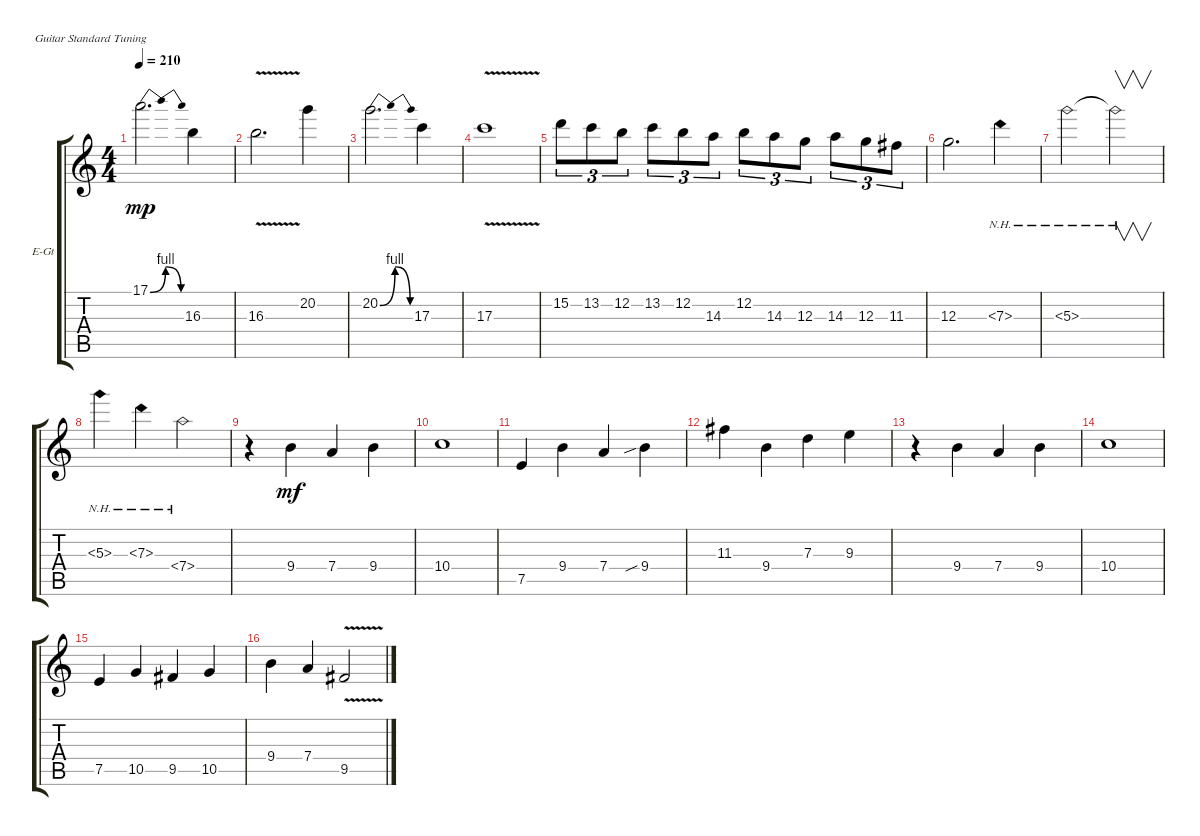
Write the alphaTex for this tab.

\bracketExtendMode groupsimilarinstruments
\firstSystemTrackNameOrientation horizontal
\otherSystemsTrackNameOrientation horizontal
\track ("solo" "E-Gt") {instrument distortionguitar}
\staff {score tabs}
\tuning (E4 B3 G3 D3 A2 E2)
\ts (4 4)
\tempo 210
\clef g2
\ks c
17.1{be (bendrelease 0 0 9.6 4 39.6 4 59.4 0)}.2{d dy mp} 16.3.4 |
16.3{v}.2{d} 20.2.4 |
20.2{be (bendrelease 0 0 8.4 4 39 4 59.4 0)}.2{d} 17.3.4 |
17.3{v}.1 |
15.2.8{tu (3 2)} 13.2.8{tu (3 2)} 12.2.8{tu (3 2)} 13.2.8{tu (3 2)} 12.2.8{tu (3 2)} 14.3.8{tu (3 2)} 12.2.8{tu (3 2)} 14.3.8{tu (3 2)} 12.3.8{tu (3 2)} 14.3.8{tu (3 2)} 12.3.8{tu (3 2)} 11.3.8{tu (3 2)} |
12.3.2{d} 7.3{nh}.4 |
5.3{nh}.2 5.3{nh t}.2{v} |
5.3{nh}.4 7.3{nh}.4 7.4{nh}.2 |
r.4 9.4.4{dy mf} 7.4.4 9.4.4 |
10.4.1 |
7.5.4 9.4.4 7.4.4 9.4{sib}.4 |
11.3.4 9.4.4 7.3.4 9.3.4 |
r.4 9.4.4 7.4.4 9.4.4 |
10.4.1 |
7.5.4 10.5.4 9.5.4 10.5.4 |
9.4.4 7.4.4 9.5{v}.2
